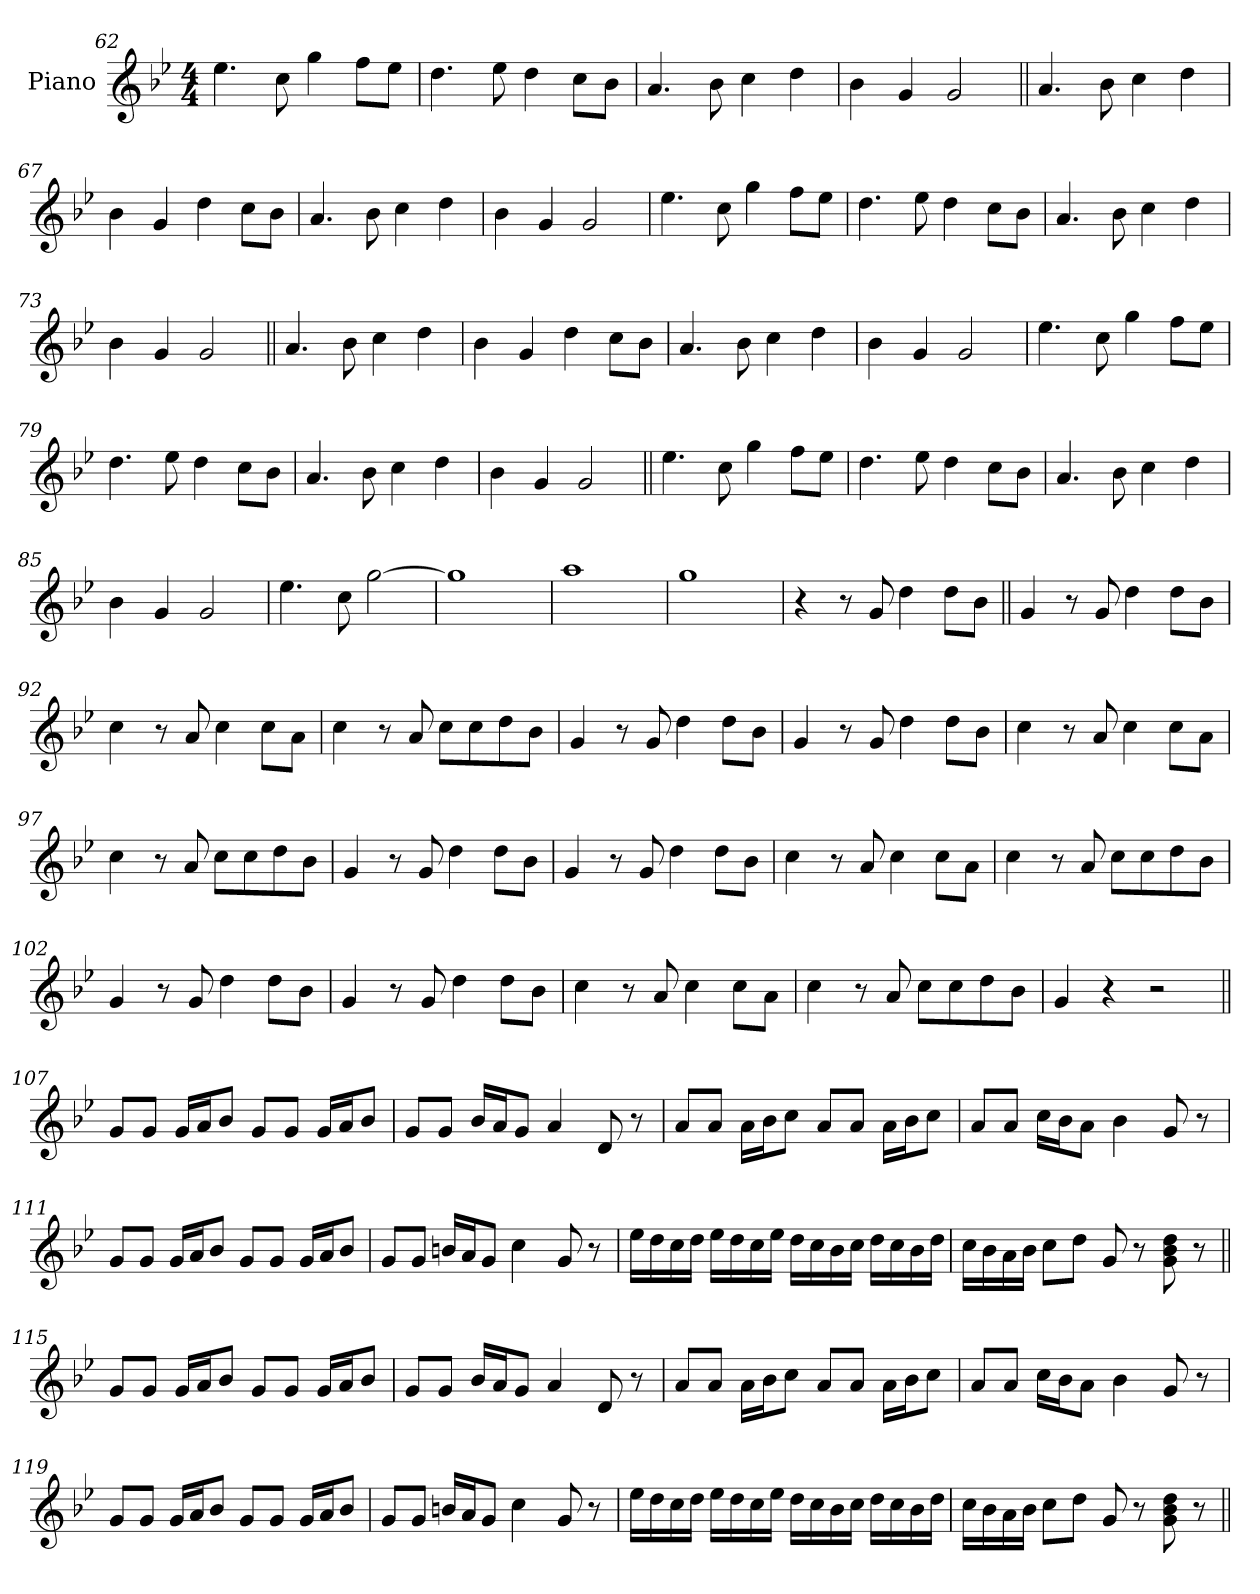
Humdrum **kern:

**kern
*part1
*staff1
*I"Piano
*I'Pno.
*clefG2
*k[b-e-]
*M4/4
=62
4.ee-
8cc
4gg
8ffL
8ee-J
=63
4.dd
8ee-
4dd
8ccL
8b-J
=64
4.a
8b-
4cc
4dd
=65
4b-
4g
2g
=66||
4.a
8b-
4cc
4dd
=67
4b-
4g
4dd
8ccL
8b-J
=68
4.a
8b-
4cc
4dd
=69
4b-
4g
2g
=70
4.ee-
8cc
4gg
8ffL
8ee-J
=71
4.dd
8ee-
4dd
8ccL
8b-J
=72
4.a
8b-
4cc
4dd
=73
4b-
4g
2g
=74||
4.a
8b-
4cc
4dd
=75
4b-
4g
4dd
8ccL
8b-J
=76
4.a
8b-
4cc
4dd
=77
4b-
4g
2g
=78
4.ee-
8cc
4gg
8ffL
8ee-J
=79
4.dd
8ee-
4dd
8ccL
8b-J
=80
4.a
8b-
4cc
4dd
=81
4b-
4g
2g
=82||
4.ee-
8cc
4gg
8ffL
8ee-J
=83
4.dd
8ee-
4dd
8ccL
8b-J
=84
4.a
8b-
4cc
4dd
=85
4b-
4g
2g
=86
4.ee-
8cc
[2gg
=87
1gg]
=88
1aa
=89
1gg
=90
4r
8r
8g
4dd
8ddL
8b-J
=91||
4g
8r
8g
4dd
8ddL
8b-J
=92
4cc
8r
8a
4cc
8ccL
8aJ
=93
4cc
8r
8a
8ccL
8cc
8dd
8b-J
=94
4g
8r
8g
4dd
8ddL
8b-J
=95
4g
8r
8g
4dd
8ddL
8b-J
=96
4cc
8r
8a
4cc
8ccL
8aJ
=97
4cc
8r
8a
8ccL
8cc
8dd
8b-J
=98
4g
8r
8g
4dd
8ddL
8b-J
=99
4g
8r
8g
4dd
8ddL
8b-J
=100
4cc
8r
8a
4cc
8ccL
8aJ
=101
4cc
8r
8a
8ccL
8cc
8dd
8b-J
=102
4g
8r
8g
4dd
8ddL
8b-J
=103
4g
8r
8g
4dd
8ddL
8b-J
=104
4cc
8r
8a
4cc
8ccL
8aJ
=105
4cc
8r
8a
8ccL
8cc
8dd
8b-J
=106
4g
4r
2r
=107||
8gL
8gJ
16gLL
16aJ
8b-J
8gL
8gJ
16gLL
16aJ
8b-J
=108
8gL
8gJ
16b-LL
16aJ
8gJ
4a
8d
8r
=109
8aL
8aJ
16aLL
16b-J
8ccJ
8aL
8aJ
16aLL
16b-J
8ccJ
=110
8aL
8aJ
16ccLL
16b-J
8aJ
4b-
8g
8r
=111
8gL
8gJ
16gLL
16aJ
8b-J
8gL
8gJ
16gLL
16aJ
8b-J
=112
8gL
8gJ
16bnLL
16aJ
8gJ
4cc
8g
8r
=113
16ee-LL
16dd
16cc
16ddJJ
16ee-LL
16dd
16cc
16ee-JJ
16ddLL
16cc
16b-
16ccJJ
16ddLL
16cc
16b-
16ddJJ
=114
16ccLL
16b-
16a
16b-JJ
8ccL
8ddJ
8g
8r
8g 8b- 8dd
8r
=115||
8gL
8gJ
16gLL
16aJ
8b-J
8gL
8gJ
16gLL
16aJ
8b-J
=116
8gL
8gJ
16b-LL
16aJ
8gJ
4a
8d
8r
=117
8aL
8aJ
16aLL
16b-J
8ccJ
8aL
8aJ
16aLL
16b-J
8ccJ
=118
8aL
8aJ
16ccLL
16b-J
8aJ
4b-
8g
8r
=119
8gL
8gJ
16gLL
16aJ
8b-J
8gL
8gJ
16gLL
16aJ
8b-J
=120
8gL
8gJ
16bnLL
16aJ
8gJ
4cc
8g
8r
=121
16ee-LL
16dd
16cc
16ddJJ
16ee-LL
16dd
16cc
16ee-JJ
16ddLL
16cc
16b-
16ccJJ
16ddLL
16cc
16b-
16ddJJ
=122
16ccLL
16b-
16a
16b-JJ
8ccL
8ddJ
8g
8r
8g 8b- 8dd
8r
=||
*-
